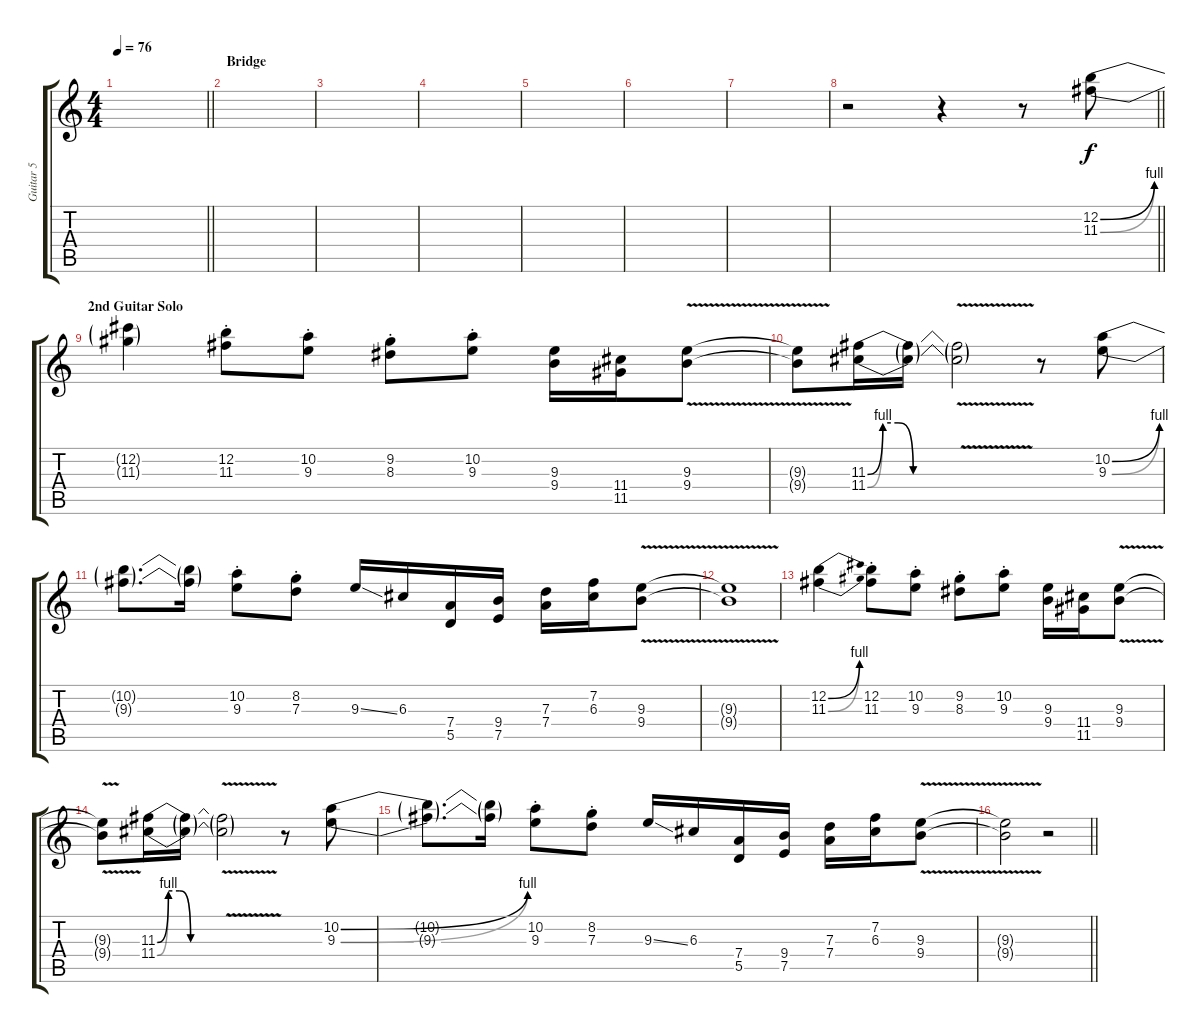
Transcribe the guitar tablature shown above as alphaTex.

\track ("Guitar 5" "Guitar 5") {instrument distortionguitar}
\staff {score tabs}
\tuning (E4 B3 G3 D3 A2 D2) {hide}
\ts (4 4)
\tempo 76
\clef g2
\barLineRight lightlight
\ks c
|
\section ("" "Bridge")
|
|
|
|
|
|
\barLineRight lightlight
r.2 r.4 r.8 (12.2{be (bend 0 0 60 4)} 11.3{be (bend 0 0 60 4)}).8 |
\section ("" "2nd Guitar Solo")
(12.2{t} 11.3{t}).4 (12.2{st} 11.3{st}).8 (10.2{st} 9.3{st}).8 (9.2{st} 8.3{st}).8 (10.2{st} 9.3{st}).8 (9.3 9.4).16 (11.4 11.5).16 (9.3{v} 9.4{v}).8 |
(9.3{t} 9.4{t}).8 (11.3{be (custom 0 0 10 4 20 4 30 0 60 0)} 11.4{be (custom 0 0 10 4 20 4 30 0 60 0)}).16 (11.3{t} 11.4{t}).16 (11.3{v t} 11.4{v t}).2 r.8 (10.2{be (bend 0 0 60 4)} 9.3{be (bend 0 0 60 4)}).8 |
(10.2{t} 9.3{t}).8{d} (10.2{t} 9.3{t}).16 (10.2{st} 9.3{st}).8 (8.2{st} 7.3{st}).8 9.3{ss}.16 6.3.16 (7.4 5.5).16 (9.4 7.5).16 (7.3 7.4).16 (7.2 6.3).16 (9.3{v} 9.4{v}).8 |
(9.3{t} 9.4{t}).1 |
(12.2{be (bend 0 0 60 4)} 11.3{be (bend 0 0 60 4)}).4 (12.2{st} 11.3{st}).8 (10.2{st} 9.3{st}).8 (9.2{st} 8.3{st}).8 (10.2{st} 9.3{st}).8 (9.3 9.4).16 (11.4 11.5).16 (9.3{v} 9.4{v}).8 |
(9.3{t} 9.4{t}).8 (11.3{be (custom 0 0 10 4 20 4 30 0 60 0)} 11.4{be (custom 0 0 10 4 20 4 30 0 60 0)}).16 (11.3{t} 11.4{t}).16 (11.3{v t} 11.4{v t}).2 r.8 (10.2{be (bend 0 0 60 4)} 9.3{be (bend 0 0 60 4)}).8 |
(10.2{t} 9.3{t}).8{d} (10.2{t} 9.3{t}).16 (10.2{st} 9.3{st}).8 (8.2{st} 7.3{st}).8 9.3{ss}.16 6.3.16 (7.4 5.5).16 (9.4 7.5).16 (7.3 7.4).16 (7.2 6.3).16 (9.3{v} 9.4{v}).8 |
\barLineRight lightlight
(9.3{t} 9.4{t}).2 r.2
